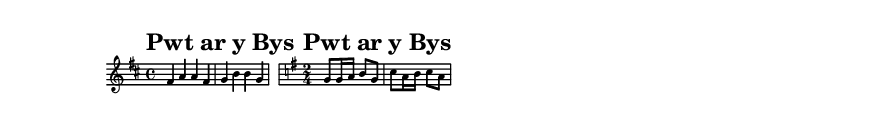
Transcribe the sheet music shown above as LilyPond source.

\version "2.24.2" 

\paper {
  #(set-paper-size "a5")
  ragged-right = ##t  % Aligns scores to the left
}

\score {
  \new Staff \relative  d' {
    \magnifyStaff #0.5  % Apply magnification to all staves
    \clef treble \key d \major \time 4/4
    \tempo "Pwt ar y Bys"
    fis4 a a fis 
    g b b g
    \stopStaff
    s1
    \startStaff 
    \tempo "Pwt ar y Bys"
    \key g \major \time 2/4
    g8 g16 a b8 g c8 a16 b c8 a
  }
  \layout{
    %#(layout-set-staff-size 8)
    \context {
      \Score
      \override SpacingSpanner.common-shortest-duration = #(ly:make-moment 1/16)
      \override StaffGrouper.staff-staff-spacing = #'((basic-distance . 6) (padding . 1))
      \override StaffGrouper.staffgroup-staff-spacing = #'((basic-distance . 12) (padding . 2))
      \override VerticalAxisGroup.nonstaff-relatedstaff-spacing = #'((basic-distance . 0) (padding . 6))  
      \override SpacingSpanner.common-shortest-duration = #(ly:make-moment 2/3)
      \override TempoMark.font-size = #0.1
    }
  }
}